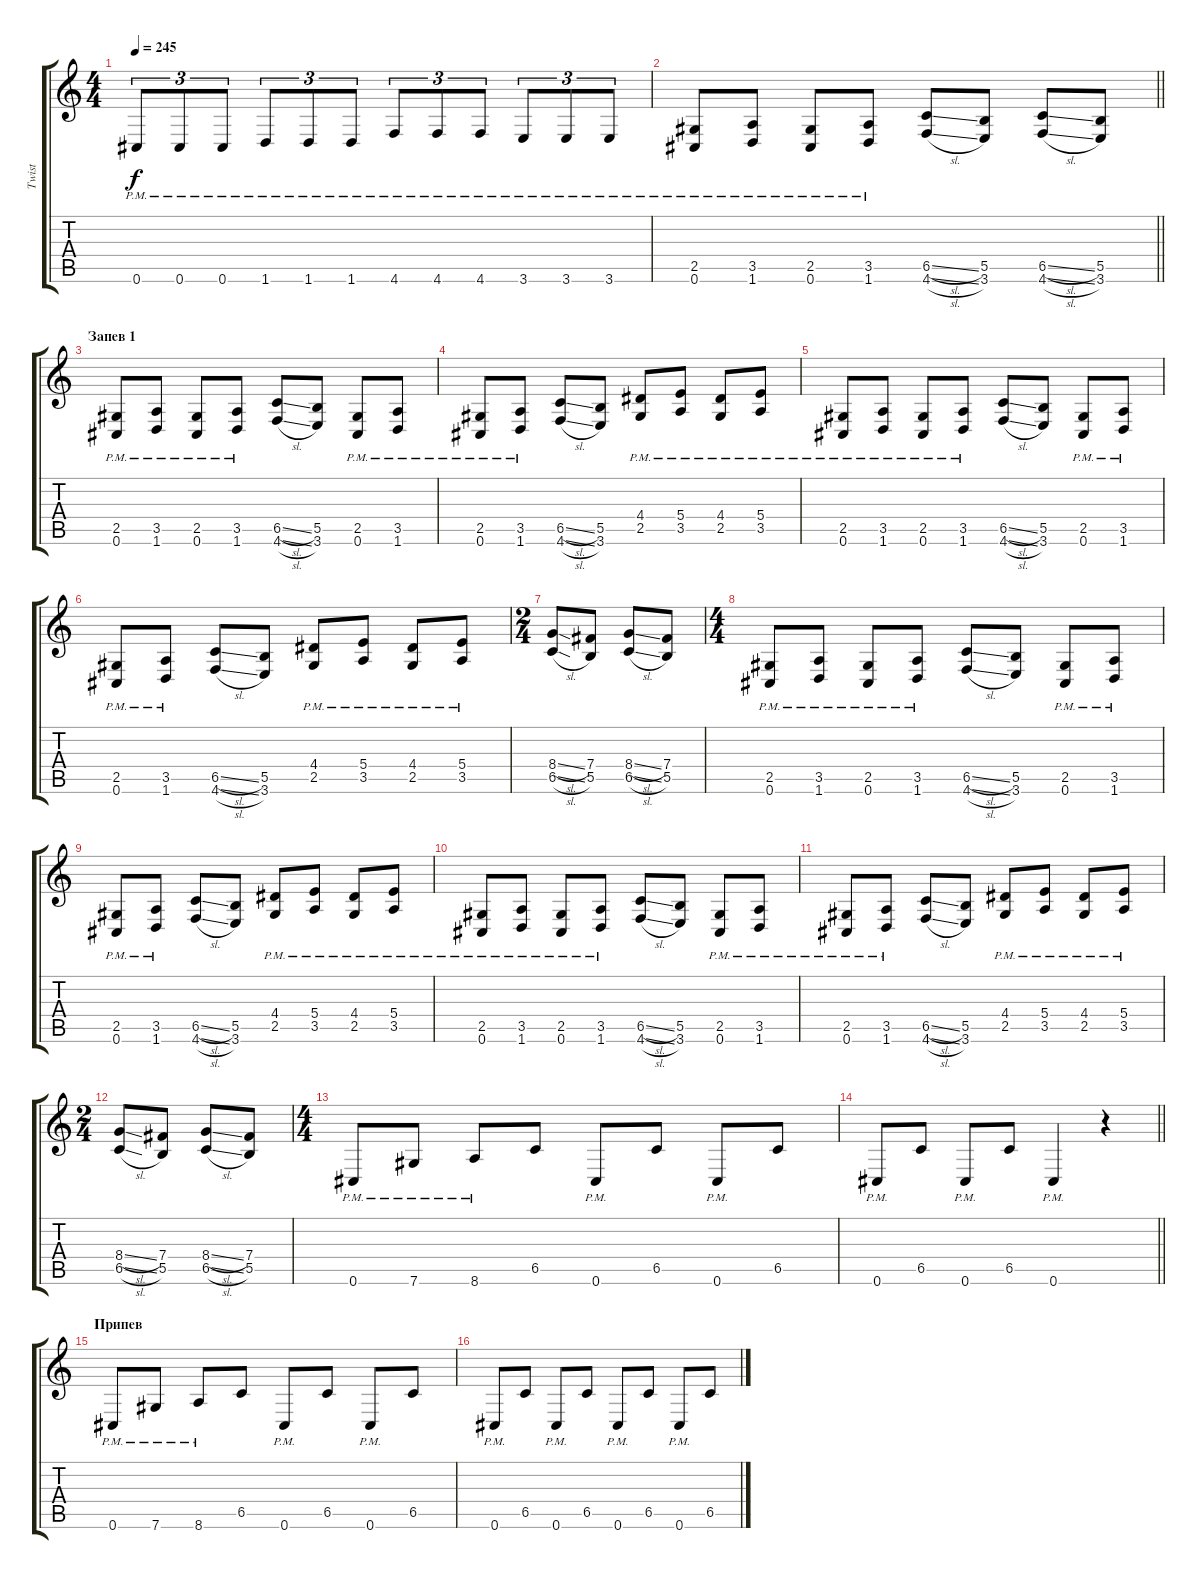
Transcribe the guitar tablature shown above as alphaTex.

\track ("Twist" "Twist") {instrument distortionguitar}
\staff {score tabs}
\tuning (Db4 Ab3 E3 B2 Gb2 Db2) {hide}
\ts (4 4)
\tempo 245
\clef g2
\ks c
0.6{pm}.8{tu (3 2) dy f} 0.6{pm}.8{tu (3 2)} 0.6{pm}.8{tu (3 2)} 1.6{pm}.8{tu (3 2)} 1.6{pm}.8{tu (3 2)} 1.6{pm}.8{tu (3 2)} 4.6{pm}.8{tu (3 2)} 4.6{pm}.8{tu (3 2)} 4.6{pm}.8{tu (3 2)} 3.6{pm}.8{tu (3 2)} 3.6{pm}.8{tu (3 2)} 3.6{pm}.8{tu (3 2)} |
\barLineRight lightlight
(2.5{pm} 0.6{pm}).8 (3.5{pm} 1.6{pm}).8 (2.5{pm} 0.6{pm}).8 (3.5{pm} 1.6{pm}).8 (6.5{sl} 4.6{sl}).8 (5.5 3.6).8 (6.5{sl} 4.6{sl}).8 (5.5 3.6).8 |
\section ("" "Запев 1")
(2.5{pm} 0.6{pm}).8 (3.5{pm} 1.6{pm}).8 (2.5{pm} 0.6{pm}).8 (3.5{pm} 1.6{pm}).8 (6.5{sl} 4.6{sl}).8 (5.5 3.6).8 (2.5{pm} 0.6{pm}).8 (3.5{pm} 1.6{pm}).8 |
(2.5{pm} 0.6{pm}).8 (3.5{pm} 1.6{pm}).8 (6.5{sl} 4.6{sl}).8 (5.5 3.6).8 (4.4{pm} 2.5{pm}).8 (5.4{pm} 3.5{pm}).8 (4.4{pm} 2.5{pm}).8 (5.4{pm} 3.5{pm}).8 |
(2.5{pm} 0.6{pm}).8 (3.5{pm} 1.6{pm}).8 (2.5{pm} 0.6{pm}).8 (3.5{pm} 1.6{pm}).8 (6.5{sl} 4.6{sl}).8 (5.5 3.6).8 (2.5{pm} 0.6{pm}).8 (3.5{pm} 1.6{pm}).8 |
(2.5{pm} 0.6{pm}).8 (3.5{pm} 1.6{pm}).8 (6.5{sl} 4.6{sl}).8 (5.5 3.6).8 (4.4{pm} 2.5{pm}).8 (5.4{pm} 3.5{pm}).8 (4.4{pm} 2.5{pm}).8 (5.4{pm} 3.5{pm}).8 |
\ts (2 4)
(8.4{sl} 6.5{sl}).8 (7.4 5.5).8 (8.4{sl} 6.5{sl}).8 (7.4 5.5).8 |
\ts (4 4)
(2.5{pm} 0.6{pm}).8 (3.5{pm} 1.6{pm}).8 (2.5{pm} 0.6{pm}).8 (3.5{pm} 1.6{pm}).8 (6.5{sl} 4.6{sl}).8 (5.5 3.6).8 (2.5{pm} 0.6{pm}).8 (3.5{pm} 1.6{pm}).8 |
(2.5{pm} 0.6{pm}).8 (3.5{pm} 1.6{pm}).8 (6.5{sl} 4.6{sl}).8 (5.5 3.6).8 (4.4{pm} 2.5{pm}).8 (5.4{pm} 3.5{pm}).8 (4.4{pm} 2.5{pm}).8 (5.4{pm} 3.5{pm}).8 |
(2.5{pm} 0.6{pm}).8 (3.5{pm} 1.6{pm}).8 (2.5{pm} 0.6{pm}).8 (3.5{pm} 1.6{pm}).8 (6.5{sl} 4.6{sl}).8 (5.5 3.6).8 (2.5{pm} 0.6{pm}).8 (3.5{pm} 1.6{pm}).8 |
(2.5{pm} 0.6{pm}).8 (3.5{pm} 1.6{pm}).8 (6.5{sl} 4.6{sl}).8 (5.5 3.6).8 (4.4{pm} 2.5{pm}).8 (5.4{pm} 3.5{pm}).8 (4.4{pm} 2.5{pm}).8 (5.4{pm} 3.5{pm}).8 |
\ts (2 4)
(8.4{sl} 6.5{sl}).8 (7.4 5.5).8 (8.4{sl} 6.5{sl}).8 (7.4 5.5).8 |
\ts (4 4)
0.6{pm}.8 7.6{pm}.8 8.6{pm}.8 6.5.8 0.6{pm}.8 6.5.8 0.6{pm}.8 6.5.8 |
\barLineRight lightlight
0.6{pm}.8 6.5.8 0.6{pm}.8 6.5.8 0.6{pm}.4 r.4 |
\section ("" "Припев")
0.6{pm}.8 7.6{pm}.8 8.6{pm}.8 6.5.8 0.6{pm}.8 6.5.8 0.6{pm}.8 6.5.8 |
0.6{pm}.8 6.5.8 0.6{pm}.8 6.5.8 0.6{pm}.8 6.5.8 0.6{pm}.8 6.5.8
